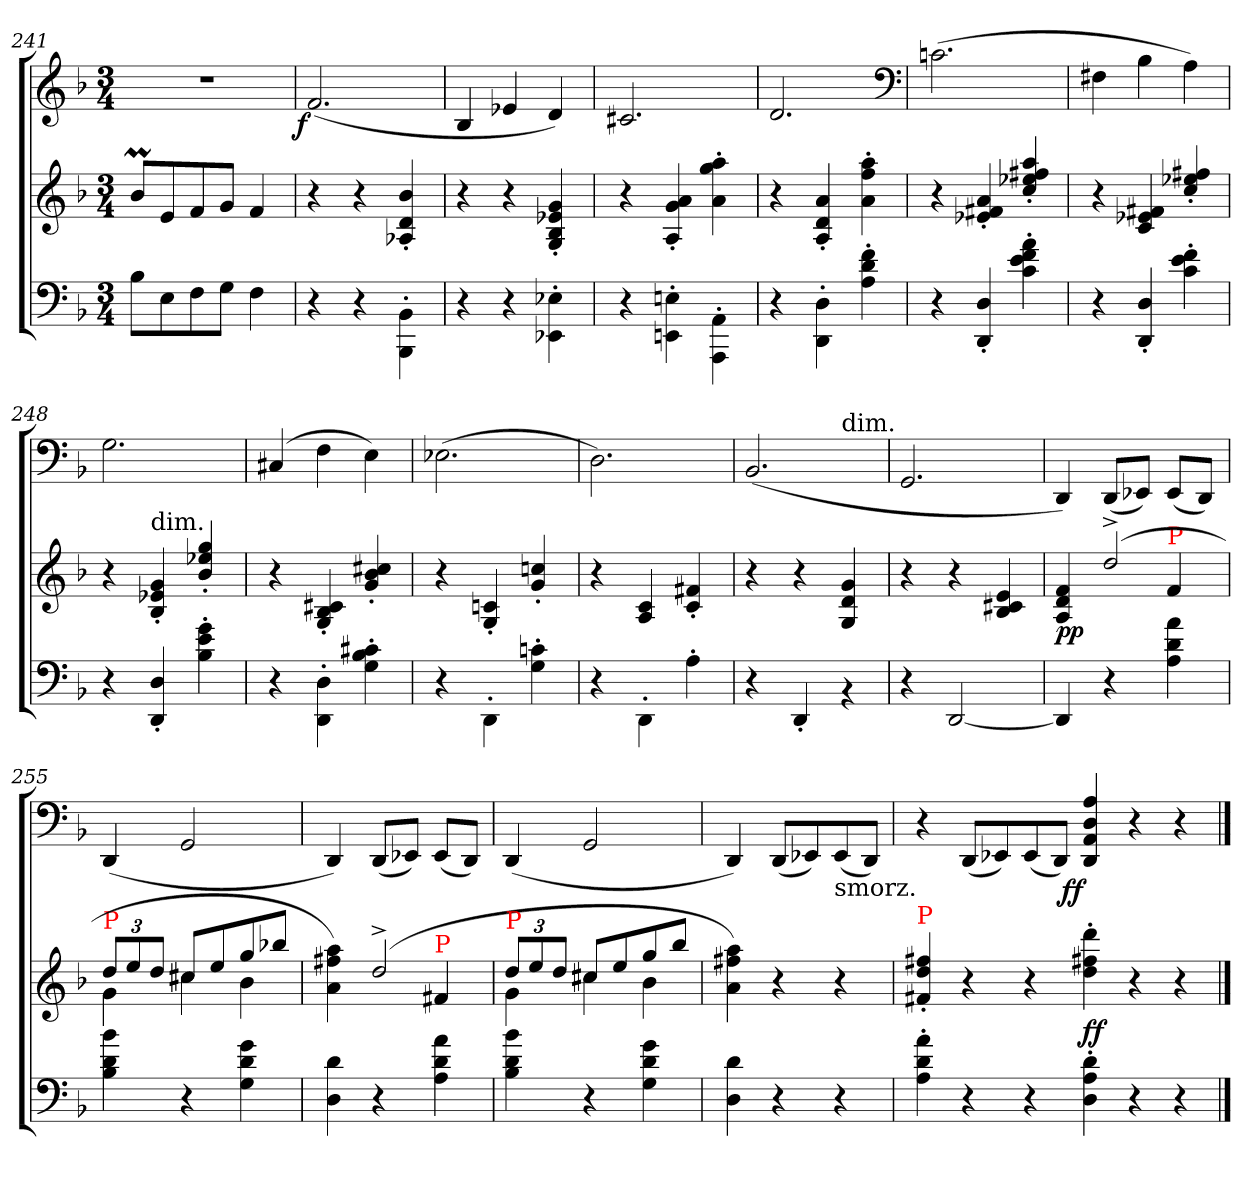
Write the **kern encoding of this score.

**kern	**kern	**dynam	**kern	**dynam
*part2	*part2	*part2	*part1	*part1
*staff3	*staff2	*staff2/3	*staff1	*staff1
*clefF4	*clefG2	*	*clefG2	*
*k[b-]	*k[b-]	*	*k[b-]	*
*M3/4	*M3/4	*	*M3/4	*
=241	=241	=241	=241	=241
8B-L	8b-ML	.	2.rdd	.
8E	8e	.	.	.
8F	8f	.	.	.
8GJ	8gJ	.	.	.
4F	4f	.	.	.
=242	=242	=242	=242	=242
!	!	!	!	!LO:DY:rj
4r	4r	.	(<2.f!	f
4r	4r	.	.	.
4BB-'<\ 4BBB-'<\	4b-'> 4d'> 4A-X'>	.	.	.
=243	=243	=243	=243	=243
4r	4r	.	4B-!	.
4r	4r	.	4e-X!	.
4E-X'<\ 4EE-X'<\	4g'>/ 4e-X'>/ 4B-'>/ 4G'>/	.	4d!)	.
=244	=244	=244	=244	=244
4r	4r	.	2.c#X!	.
4En'<\ 4EEn'<\	4a'>/ 4g'>/ 4A'>/	.	.	.
4AA'<\ 4AAA'<\	4aa'> 4gg'> 4a'>	.	.	.
=245	=245	=245	=245	=245
4r	4r	.	2.d!	.
4D'<\ 4DD'<\	4a'>/ 4d'>/ 4A'>/	.	.	.
4f'< 4d'< 4A'<	4aa'> 4ff'> 4a'>	.	.	.
*	*	*	*clefF4	*
=246	=246	=246	=246	=246
4r	4r	.	(>2.cn!	.
4D'< 4DD'<	4a'> 4f#X'> 4e-X'>	.	.	.
4a'<\ 4f'<\ 4e'<\ 4c'<\	4aa'>/ 4ff#X'>/ 4ee-X'>/ 4cc'>/	.	.	.
=247	=247	=247	=247	=247
4r	4r	.	4F#X!	.
4D'< 4DD'<	4f#X 4e-X 4c	.	4B-!	.
4f'<\ 4e'<\ 4c'<\	4ff#X'>/ 4ee-X'>/ 4cc'>/	.	4A!)	.
=248	=248	=248	=248	=248
4r	4r	.	2.G!	.
!	!LO:TX:t=dim.	!	!	!
4D'< 4DD'<	4g'> 4e-X'> 4B-'>	.	.	.
4g'<\ 4e'<\ 4B-'<\	4gg'>/ 4ee-X'>/ 4b-'>/	.	.	.
=249	=249	=249	=249	=249
4r	4r	.	(>4C#X!	.
4D'<\ 4DD'<\	4c#X'>/ 4B-'>/ 4G'>/	.	4F!	.
4c#X'> 4B-'> 4G'>	4cc#X'> 4b-'> 4g'>	.	4E!)	.
=250	=250	=250	=250	=250
4r	4r	.	(>2.E-X!	.
4DD'<\	4cn'>/ 4G'>/	.	.	.
4cn'> 4G'>	4ccn'> 4g'>	.	.	.
=251	=251	=251	=251	=251
4r	4r	.	2.D!)	.
4DD'<\	4c/ 4A/	.	.	.
4A'>	4f#X'< 4c'<	.	.	.
=252	=252	=252	=252	=252
*	*	*	*^	*
4r	4r	.	(<2.BB-!	2ryy	.
4DD'<	4r	.	.	.	.
!	!	!	!	!LO:TX:t=dim.	!
4rBB	4g/ 4d/ 4G/	.	.	4ryy	.
*	*	*	*v	*v	*
=253	=253	=253	=253	=253
4r	4r	.	2.GG!	.
[2DD	4r	.	.	.
.	4e 4c#X 4B-	.	.	.
=254	=254	=254	=254	=254
*	*^	*	*	*
4DD/]	4f/ 4d/ 4A/	4ryy	pp	4DD!)	.
4r	(>2dd^>	4ryy	.	(<8DD!L	.
.	.	.	.	8EE-X!J)	.
!	!	!LO:TX:a:color=red:t=P	!	!	!
4a\ 4d\ 4A\	.	4f/	.	(<8EE-!L	.
.	.	.	.	8DD!J)	.
=255	=255	=255	=255	=255	=255
*	*Xbrackettup	*	*	*	*
!	!LO:TX:a:color=red:t=P	!	!	!	!
4b-\ 4d\ 4B-\	12ddL	4g	.	(<4DD!	.
.	12ee	.	.	.	.
.	12ddJ	.	.	.	.
4r	8cc#XL	4cc#X	.	2GG!	.
.	8ee	.	.	.	.
4g 4d 4G	8gg	4b-	.	.	.
.	8bb-XJ	.	.	.	.
=256	=256	=256	=256	=256	=256
4d 4D	4aa 4ff#X 4a)	4ryy	.	4DD!)	.
4r	(>2dd^>	4ryy	.	(<8DD!L	.
.	.	.	.	8EE-X!J)	.
!	!	!LO:TX:a:color=red:t=P	!	!	!
4a\ 4d\ 4A\	.	4f#X/	.	(<8EE-!L	.
.	.	.	.	8DD!J)	.
=257	=257	=257	=257	=257	=257
!	!LO:TX:a:color=red:t=P	!	!	!	!
4b-\ 4d\ 4B-\	12ddL	4g\	.	(<4DD!	.
.	12ee	.	.	.	.
.	12ddJ	.	.	.	.
4r	8cc#XL	4cc#X	.	2GG!	.
.	8ee	.	.	.	.
4g 4d 4G	8gg	4b-	.	.	.
.	8bb-J	.	.	.	.
*	*v	*v	*	*	*
=258	=258	=258	=258	=258
4d 4D	4aa 4ff#X 4a)	.	4DD!)	.
4r	4r	.	(<8DD!L	.
.	.	.	8EE-X!)	.
!	!	!	!LO:TX:b:t=smorz.	!
4r	4r	.	(<8EE-!	.
.	.	.	8DD!J)	.
=259	=259	=259	=259	=259
!	!LO:TX:a:color=red:t=P	!	!	!
4a'<\ 4d'<\ 4A'<\	4ff#X'>/ 4dd'>/ 4f#X'>/	.	4r	.
4r	4r	.	(<8DD!L	.
.	.	.	8EE-X!)	.
4r	4r	.	(<8EE-!	.
.	.	.	8DD!J)	.
!	!	!	!	!LO:DY:rj
4d'> 4A'> 4D'>	4ddd'> 4ff#X'> 4dd'>	ff	4A! 4D! 4AA! 4DD!	ff
4r	4r	.	4r	.
4r	4r	.	4r	.
==	==	==	==	==
*-	*-	*-	*-	*-
